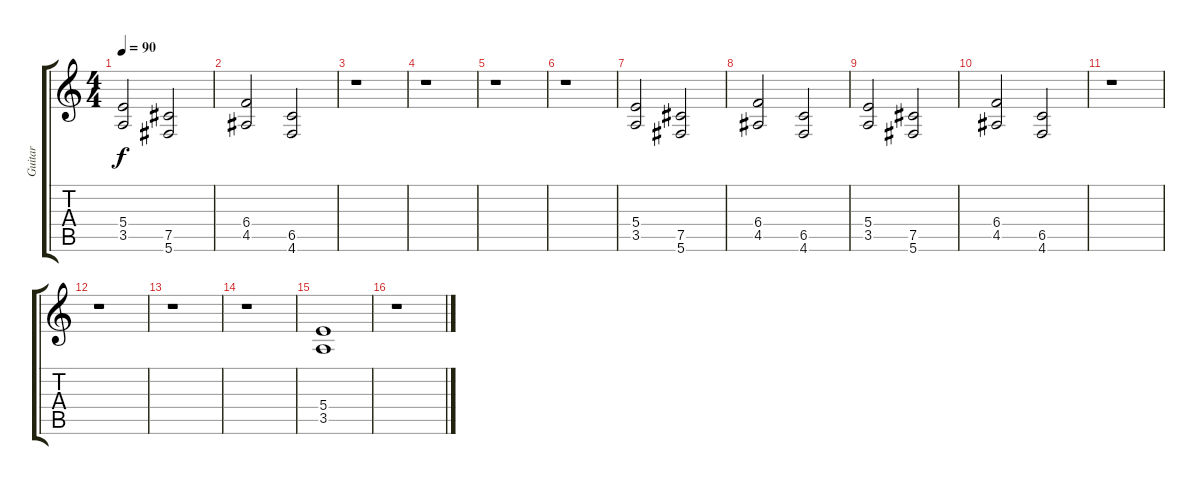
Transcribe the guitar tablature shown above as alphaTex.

\track ("Guitar" "Guitar") {instrument distortionguitar}
\staff {score tabs}
\tuning (Db4 Ab3 E3 B2 Gb2 Db2) {hide}
\ts (4 4)
\tempo 90
\clef g2
\ks c
(5.4 3.5).2{dy f} (7.5 5.6).2 |
(6.4 4.5).2 (6.5 4.6).2 |
r.1 |
r.1 |
r.1 |
r.1 |
(5.4 3.5).2 (7.5 5.6).2 |
(6.4 4.5).2 (6.5 4.6).2 |
(5.4 3.5).2 (7.5 5.6).2 |
(6.4 4.5).2 (6.5 4.6).2 |
r.1 |
r.1 |
r.1 |
r.1 |
(5.4 3.5).1 |
r.1
